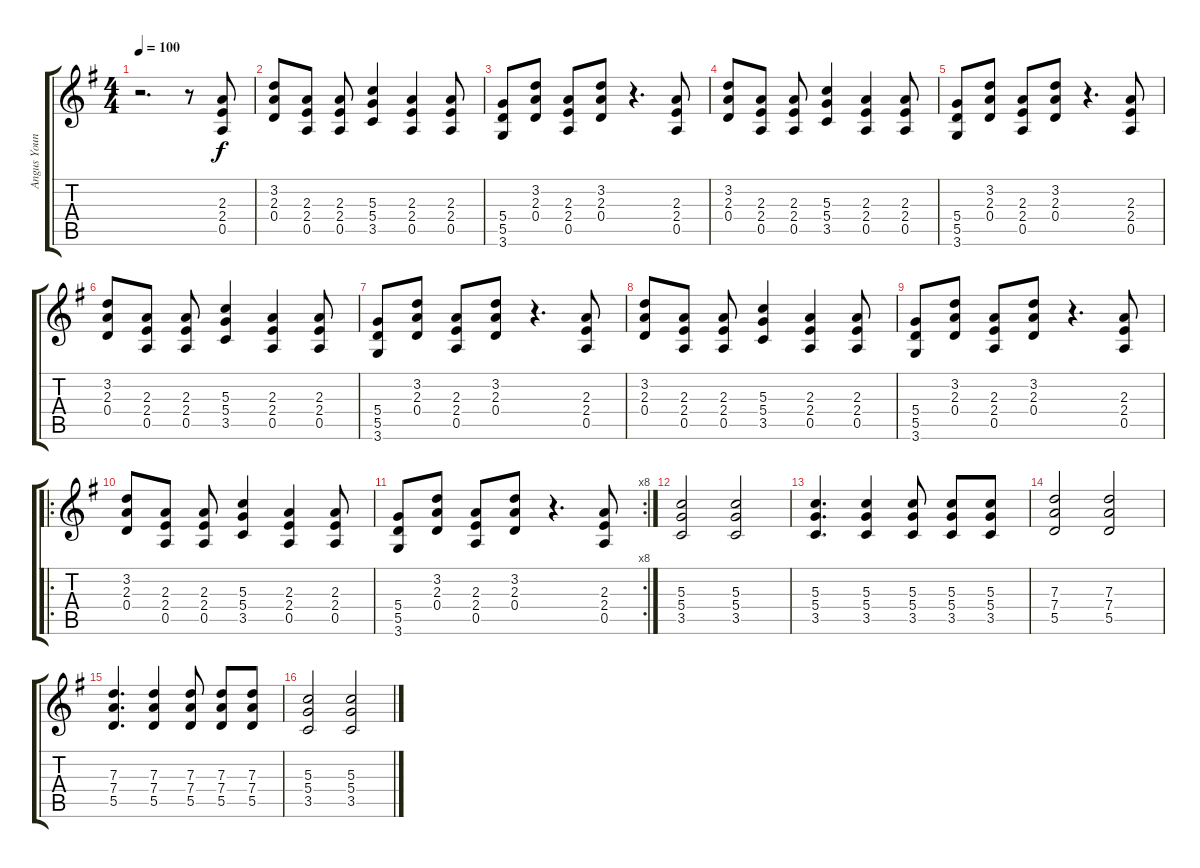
\track ("Angus Young - Lead" "Angus Youn") {instrument distortionguitar}
\staff {score tabs}
\tuning (E4 B3 G3 D3 A2 E2) {hide}
\ts (4 4)
\tempo 100
\clef g2
\ks g
r.2{d dy f instrument distortionguitar} r.8 (2.3 2.4 0.5).8 |
(3.2 2.3 0.4).8 (2.3 2.4 0.5).8 (2.3 2.4 0.5).8 (5.3 5.4 3.5).4 (2.3 2.4 0.5).4 (2.3 2.4 0.5).8 |
(5.4 5.5 3.6).8 (3.2 2.3 0.4).8 (2.3 2.4 0.5).8 (3.2 2.3 0.4).8 r.4{d} (2.3 2.4 0.5).8 |
(3.2 2.3 0.4).8 (2.3 2.4 0.5).8 (2.3 2.4 0.5).8 (5.3 5.4 3.5).4 (2.3 2.4 0.5).4 (2.3 2.4 0.5).8 |
(5.4 5.5 3.6).8 (3.2 2.3 0.4).8 (2.3 2.4 0.5).8 (3.2 2.3 0.4).8 r.4{d} (2.3 2.4 0.5).8 |
(3.2 2.3 0.4).8 (2.3 2.4 0.5).8 (2.3 2.4 0.5).8 (5.3 5.4 3.5).4 (2.3 2.4 0.5).4 (2.3 2.4 0.5).8 |
(5.4 5.5 3.6).8 (3.2 2.3 0.4).8 (2.3 2.4 0.5).8 (3.2 2.3 0.4).8 r.4{d} (2.3 2.4 0.5).8 |
(3.2 2.3 0.4).8 (2.3 2.4 0.5).8 (2.3 2.4 0.5).8 (5.3 5.4 3.5).4 (2.3 2.4 0.5).4 (2.3 2.4 0.5).8 |
(5.4 5.5 3.6).8 (3.2 2.3 0.4).8 (2.3 2.4 0.5).8 (3.2 2.3 0.4).8 r.4{d} (2.3 2.4 0.5).8 |
\ro
(3.2 2.3 0.4).8 (2.3 2.4 0.5).8 (2.3 2.4 0.5).8 (5.3 5.4 3.5).4 (2.3 2.4 0.5).4 (2.3 2.4 0.5).8 |
\rc 8
(5.4 5.5 3.6).8 (3.2 2.3 0.4).8 (2.3 2.4 0.5).8 (3.2 2.3 0.4).8 r.4{d} (2.3 2.4 0.5).8 |
(5.3 5.4 3.5).2 (5.3 5.4 3.5).2 |
(5.3 5.4 3.5).4{d} (5.3 5.4 3.5).4 (5.3 5.4 3.5).8 (5.3 5.4 3.5).8 (5.3 5.4 3.5).8 |
(7.3 7.4 5.5).2 (7.3 7.4 5.5).2 |
(7.3 7.4 5.5).4{d} (7.3 7.4 5.5).4 (7.3 7.4 5.5).8 (7.3 7.4 5.5).8 (7.3 7.4 5.5).8 |
(5.3 5.4 3.5).2 (5.3 5.4 3.5).2
